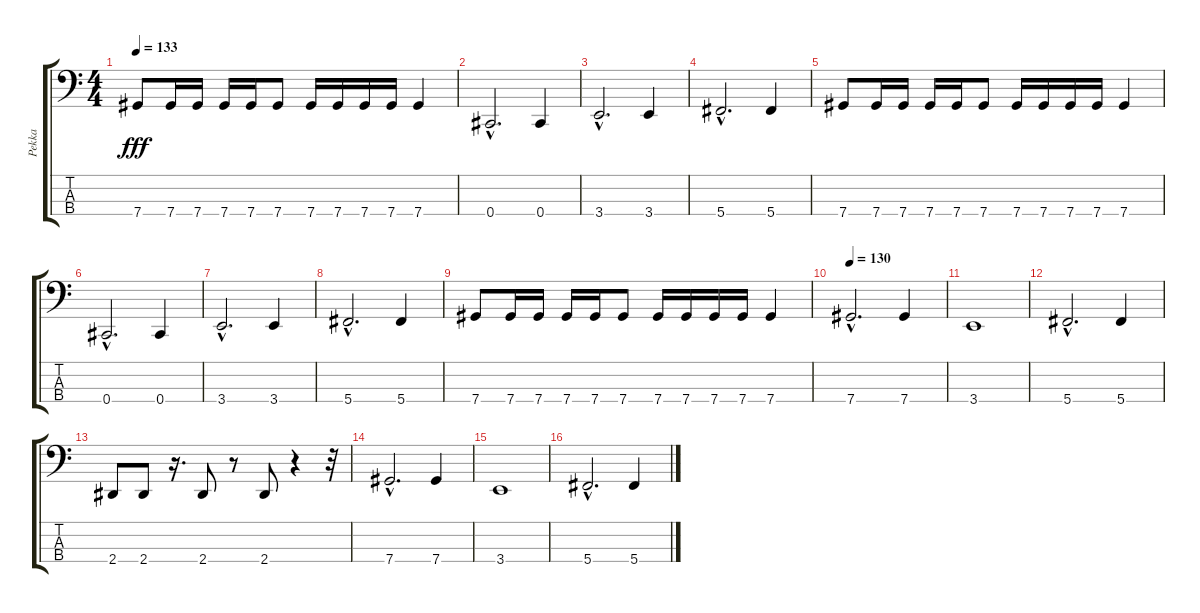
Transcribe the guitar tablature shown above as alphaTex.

\track ("Pekka" "Pekka") {instrument electricbasspick}
\staff {score tabs}
\tuning (E2 B1 Gb1 Db1) {hide}
\ts (4 4)
\tempo 133
\clef f4
\ks c
7.4.8{dy fff} 7.4.16 7.4.16 7.4.16 7.4.16 7.4.8 7.4.16 7.4.16 7.4.16 7.4.16 7.4.4 |
0.4{hac}.2{d} 0.4.4 |
3.4{hac}.2{d} 3.4.4 |
5.4{hac}.2{d} 5.4.4 |
7.4.8 7.4.16 7.4.16 7.4.16 7.4.16 7.4.8 7.4.16 7.4.16 7.4.16 7.4.16 7.4.4 |
0.4{hac}.2{d} 0.4.4 |
3.4{hac}.2{d} 3.4.4 |
5.4{hac}.2{d} 5.4.4 |
7.4.8 7.4.16 7.4.16 7.4.16 7.4.16 7.4.8 7.4.16 7.4.16 7.4.16 7.4.16 7.4.4 |
\tempo 130
7.4{hac}.2{d} 7.4.4 |
3.4.1 |
5.4{hac}.2{d} 5.4.4 |
2.4.8 2.4.8 r.16{d} 2.4.8 r.8 2.4.8 r.4 r.32 |
7.4{hac}.2{d} 7.4.4 |
3.4.1 |
5.4{hac}.2{d} 5.4.4
